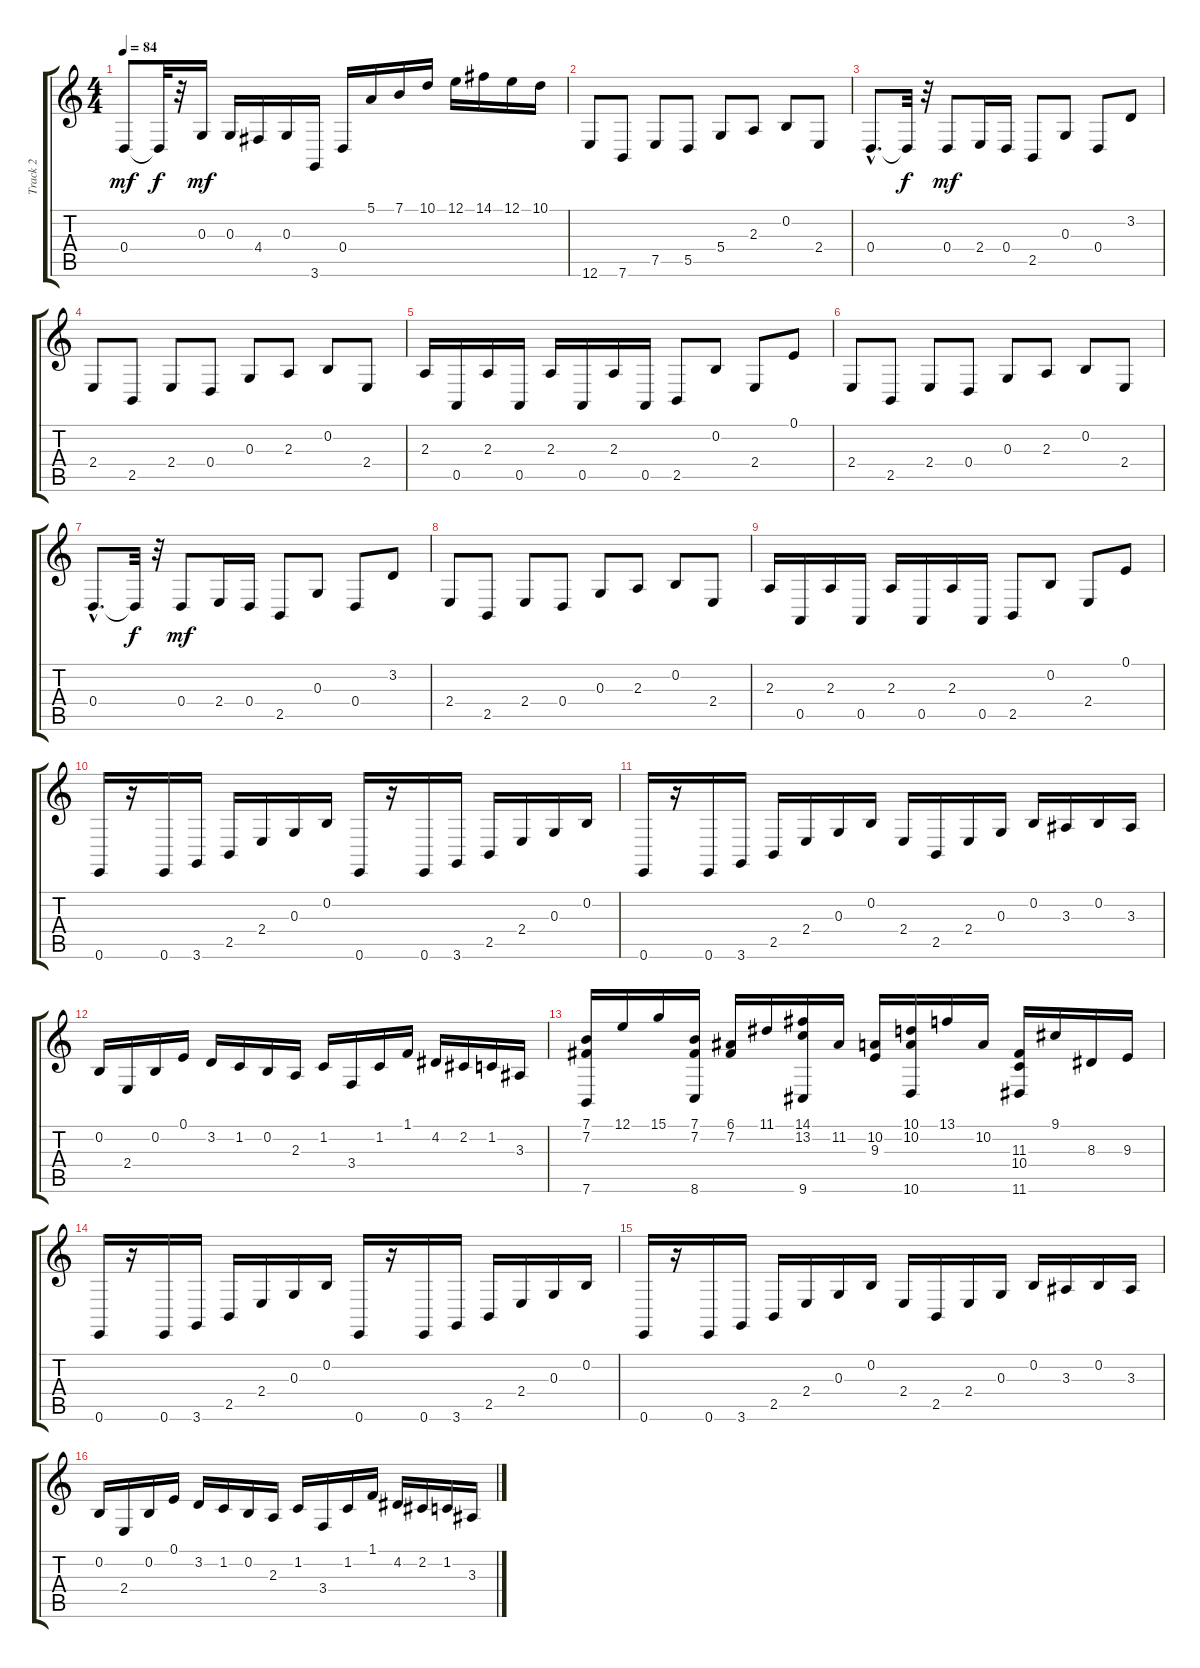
\track ("Track 2" "Track 2") {instrument acousticgrandpiano}
\staff {score tabs}
\tuning (E4 B3 G3 D3 A2 E2) {hide}
\ts (4 4)
\tempo 84
\clef g2
\ks c
0.4.8{dy mf} 0.4{t}.32{dy f} r.32 0.3.16{dy mf} 0.3.16 4.4.16 0.3.16 3.6.16 0.4.16 5.1.16 7.1.16 10.1.16 12.1.16 14.1.16 12.1.16 10.1.16 |
12.6.8 7.6.8 7.5.8 5.5.8 5.4.8 2.3.8 0.2.8 2.4.8 |
0.4{hac}.8{d} 0.4{t}.32{dy f} r.32 0.4.8{dy mf} 2.4.16 0.4.16 2.5.8 0.3.8 0.4.8 3.2.8 |
2.4.8 2.5.8 2.4.8 0.4.8 0.3.8 2.3.8 0.2.8 2.4.8 |
2.3.16 0.5.16 2.3.16 0.5.16 2.3.16 0.5.16 2.3.16 0.5.16 2.5.8 0.2.8 2.4.8 0.1.8 |
2.4.8 2.5.8 2.4.8 0.4.8 0.3.8 2.3.8 0.2.8 2.4.8 |
0.4{hac}.8{d} 0.4{t}.32{dy f} r.32 0.4.8{dy mf} 2.4.16 0.4.16 2.5.8 0.3.8 0.4.8 3.2.8 |
2.4.8 2.5.8 2.4.8 0.4.8 0.3.8 2.3.8 0.2.8 2.4.8 |
2.3.16 0.5.16 2.3.16 0.5.16 2.3.16 0.5.16 2.3.16 0.5.16 2.5.8 0.2.8 2.4.8 0.1.8 |
0.6.16 r.16 0.6.16 3.6.16 2.5.16 2.4.16 0.3.16 0.2.16 0.6.16 r.16 0.6.16 3.6.16 2.5.16 2.4.16 0.3.16 0.2.16 |
0.6.16 r.16 0.6.16 3.6.16 2.5.16 2.4.16 0.3.16 0.2.16 2.4.16 2.5.16 2.4.16 0.3.16 0.2.16 3.3.16 0.2.16 3.3.16 |
0.2.16 2.4.16 0.2.16 0.1.16 3.2.16 1.2.16 0.2.16 2.3.16 1.2.16 3.4.16 1.2.16 1.1.16 4.2.16 2.2.16 1.2.16 3.3.16 |
(7.1 7.2 7.6).16 12.1.16 15.1.16 (7.1 7.2 8.6).16 (6.1 7.2).16 11.1.16 (14.1 13.2 9.6).16 11.2.16 (10.2 9.3).16 (10.1 10.2 10.6).16 13.1.16 10.2.16 (11.3 10.4 11.6).16 9.1.16 8.3.16 9.3.16 |
0.6.16 r.16 0.6.16 3.6.16 2.5.16 2.4.16 0.3.16 0.2.16 0.6.16 r.16 0.6.16 3.6.16 2.5.16 2.4.16 0.3.16 0.2.16 |
0.6.16 r.16 0.6.16 3.6.16 2.5.16 2.4.16 0.3.16 0.2.16 2.4.16 2.5.16 2.4.16 0.3.16 0.2.16 3.3.16 0.2.16 3.3.16 |
0.2.16 2.4.16 0.2.16 0.1.16 3.2.16 1.2.16 0.2.16 2.3.16 1.2.16 3.4.16 1.2.16 1.1.16 4.2.16 2.2.16 1.2.16 3.3.16
